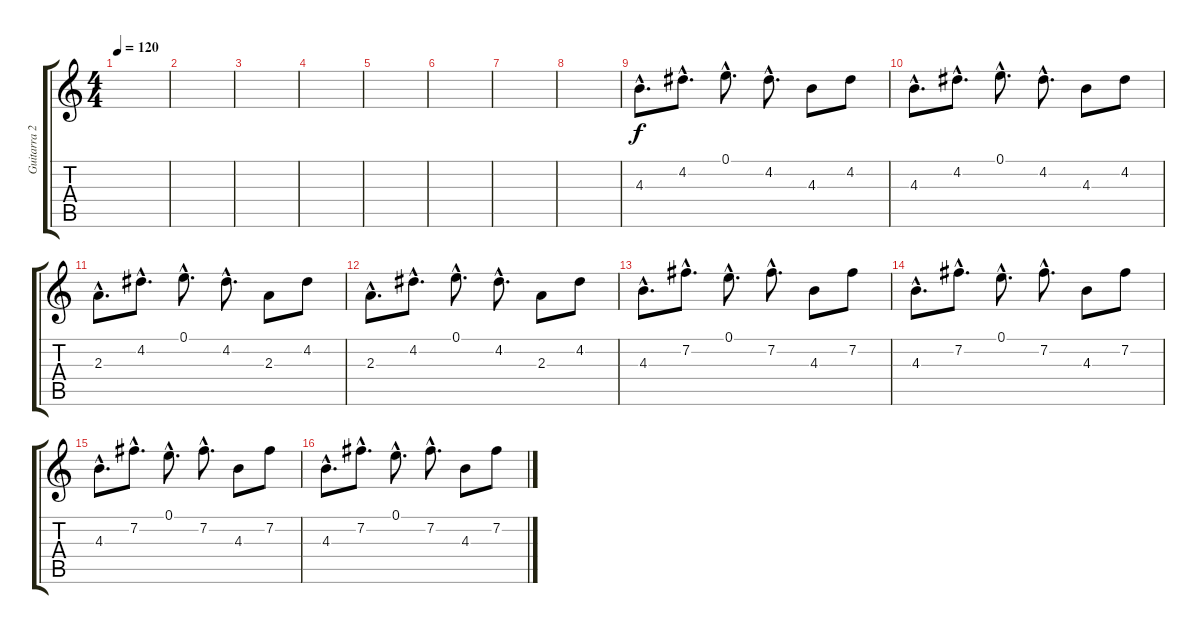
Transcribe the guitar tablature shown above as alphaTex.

\track ("Guitarra 2" "Guitarra 2") {instrument distortionguitar}
\staff {score tabs}
\tuning (E4 B3 G3 D3 A2 E2) {hide}
\ts (4 4)
\tempo 120
\clef g2
\ks c
|
|
|
|
|
|
|
|
4.3{hac}.8{d} 4.2{hac}.8{d} 0.1{hac}.8{d} 4.2{hac}.8{d} 4.3.8 4.2.8 |
4.3{hac}.8{d} 4.2{hac}.8{d} 0.1{hac}.8{d} 4.2{hac}.8{d} 4.3.8 4.2.8 |
2.3{hac}.8{d} 4.2{hac}.8{d} 0.1{hac}.8{d} 4.2{hac}.8{d} 2.3.8 4.2.8 |
2.3{hac}.8{d} 4.2{hac}.8{d} 0.1{hac}.8{d} 4.2{hac}.8{d} 2.3.8 4.2.8 |
4.3{hac}.8{d} 7.2{hac}.8{d} 0.1{hac}.8{d} 7.2{hac}.8{d} 4.3.8 7.2.8 |
4.3{hac}.8{d} 7.2{hac}.8{d} 0.1{hac}.8{d} 7.2{hac}.8{d} 4.3.8 7.2.8 |
4.3{hac}.8{d} 7.2{hac}.8{d} 0.1{hac}.8{d} 7.2{hac}.8{d} 4.3.8 7.2.8 |
4.3{hac}.8{d} 7.2{hac}.8{d} 0.1{hac}.8{d} 7.2{hac}.8{d} 4.3.8 7.2.8
